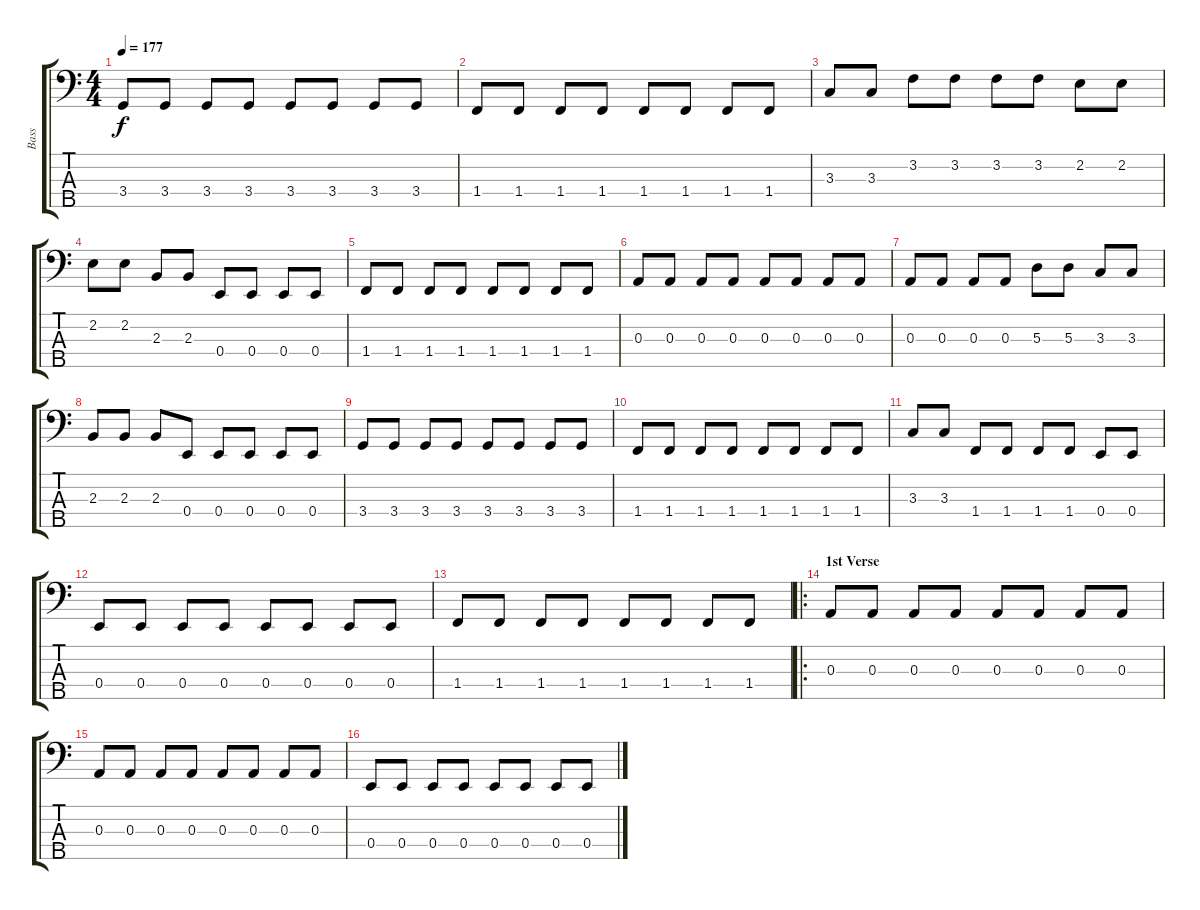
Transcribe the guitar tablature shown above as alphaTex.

\track ("Bass" "Bass") {instrument electricbassfinger}
\staff {score tabs}
\tuning (G2 D2 A1 E1 B0) {hide}
\ts (4 4)
\tempo 177
\clef f4
\ks c
3.4.8{dy f} 3.4.8 3.4.8 3.4.8 3.4.8 3.4.8 3.4.8 3.4.8 |
1.4.8 1.4.8 1.4.8 1.4.8 1.4.8 1.4.8 1.4.8 1.4.8 |
3.3.8 3.3.8 3.2.8 3.2.8 3.2.8 3.2.8 2.2.8 2.2.8 |
2.2.8 2.2.8 2.3.8 2.3.8 0.4.8 0.4.8 0.4.8 0.4.8 |
1.4.8 1.4.8 1.4.8 1.4.8 1.4.8 1.4.8 1.4.8 1.4.8 |
0.3.8 0.3.8 0.3.8 0.3.8 0.3.8 0.3.8 0.3.8 0.3.8 |
0.3.8 0.3.8 0.3.8 0.3.8 5.3.8 5.3.8 3.3.8 3.3.8 |
2.3.8 2.3.8 2.3.8 0.4.8 0.4.8 0.4.8 0.4.8 0.4.8 |
3.4.8 3.4.8 3.4.8 3.4.8 3.4.8 3.4.8 3.4.8 3.4.8 |
1.4.8 1.4.8 1.4.8 1.4.8 1.4.8 1.4.8 1.4.8 1.4.8 |
3.3.8 3.3.8 1.4.8 1.4.8 1.4.8 1.4.8 0.4.8 0.4.8 |
0.4.8 0.4.8 0.4.8 0.4.8 0.4.8 0.4.8 0.4.8 0.4.8 |
1.4.8 1.4.8 1.4.8 1.4.8 1.4.8 1.4.8 1.4.8 1.4.8 |
\ro
\section ("" "1st Verse")
0.3.8 0.3.8 0.3.8 0.3.8 0.3.8 0.3.8 0.3.8 0.3.8 |
0.3.8 0.3.8 0.3.8 0.3.8 0.3.8 0.3.8 0.3.8 0.3.8 |
0.4.8 0.4.8 0.4.8 0.4.8 0.4.8 0.4.8 0.4.8 0.4.8
